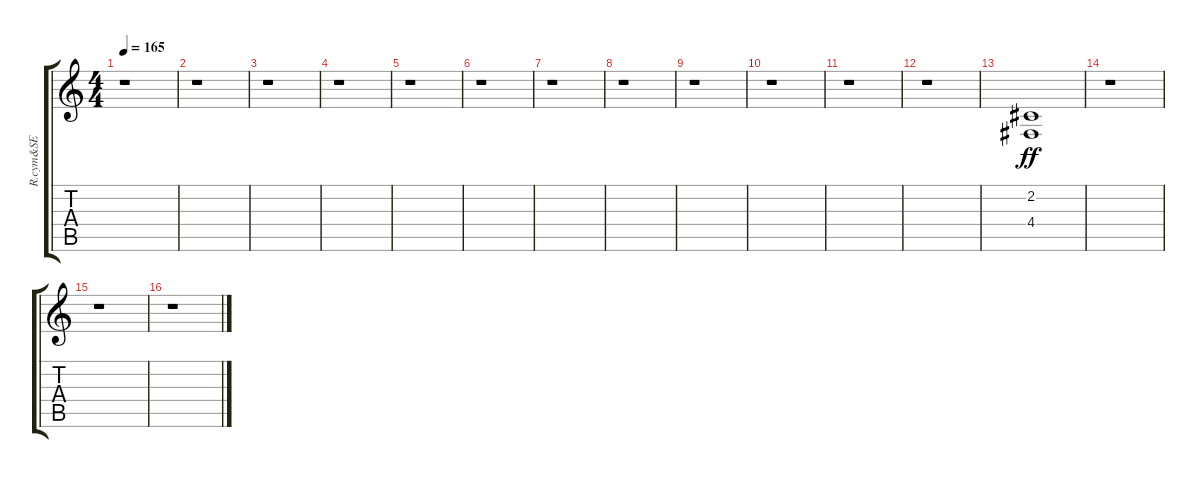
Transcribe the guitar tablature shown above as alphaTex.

\track ("R.cym&SE" "R.cym&SE") {instrument reversecymbal}
\staff {score tabs}
\tuning (E4 B3 G3 D3 A2 E2) {hide}
\ts (4 4)
\tempo 165
\clef g2
\ks c
r.1{dy f} |
r.1 |
r.1 |
r.1 |
r.1 |
r.1 |
r.1 |
r.1 |
r.1 |
r.1 |
r.1 |
r.1 |
(2.2 4.4).1{dy ff instrument seashore} |
r.1 |
r.1 |
r.1
